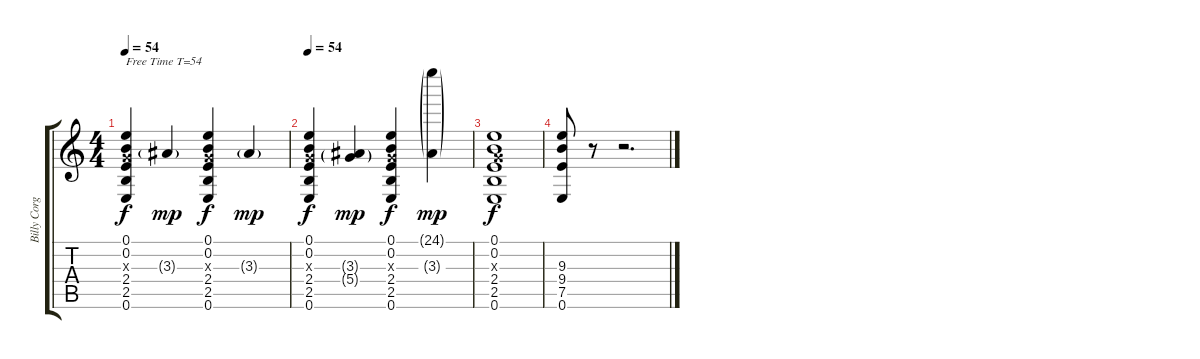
\track ("Billy Corgan" "Billy Corg") {instrument electricguitarjazz}
\staff {score tabs}
\tuning (E4 B3 G3 D3 A2 E2) {hide}
\ts (4 4)
\tempo 54
\clef g2
\ks c
(0.1 0.2 0.3{x} 2.4 2.5 0.6).4{txt "Free Time T=54" dy f instrument distortionguitar} 3.3{g}.4{dy mp instrument distortionguitar} (0.1 0.2 0.3{x} 2.4 2.5 0.6).4{dy f instrument distortionguitar} 3.3{g}.4{dy mp instrument distortionguitar} |
\tempo 54
(0.1 0.2 0.3{x} 2.4 2.5 0.6).4{dy f instrument distortionguitar} (3.3{g} 5.4{g}).4{dy mp instrument distortionguitar} (0.1 0.2 0.3{x} 2.4 2.5 0.6).4{dy f instrument distortionguitar} (24.1{g} 3.3{g}).4{dy mp instrument distortionguitar} |
(0.1 0.2 0.3{x} 2.4 2.5 0.6).1{dy f instrument distortionguitar} |
(9.3 9.4 7.5 0.6).8{instrument distortionguitar} r.8 r.2{d}
